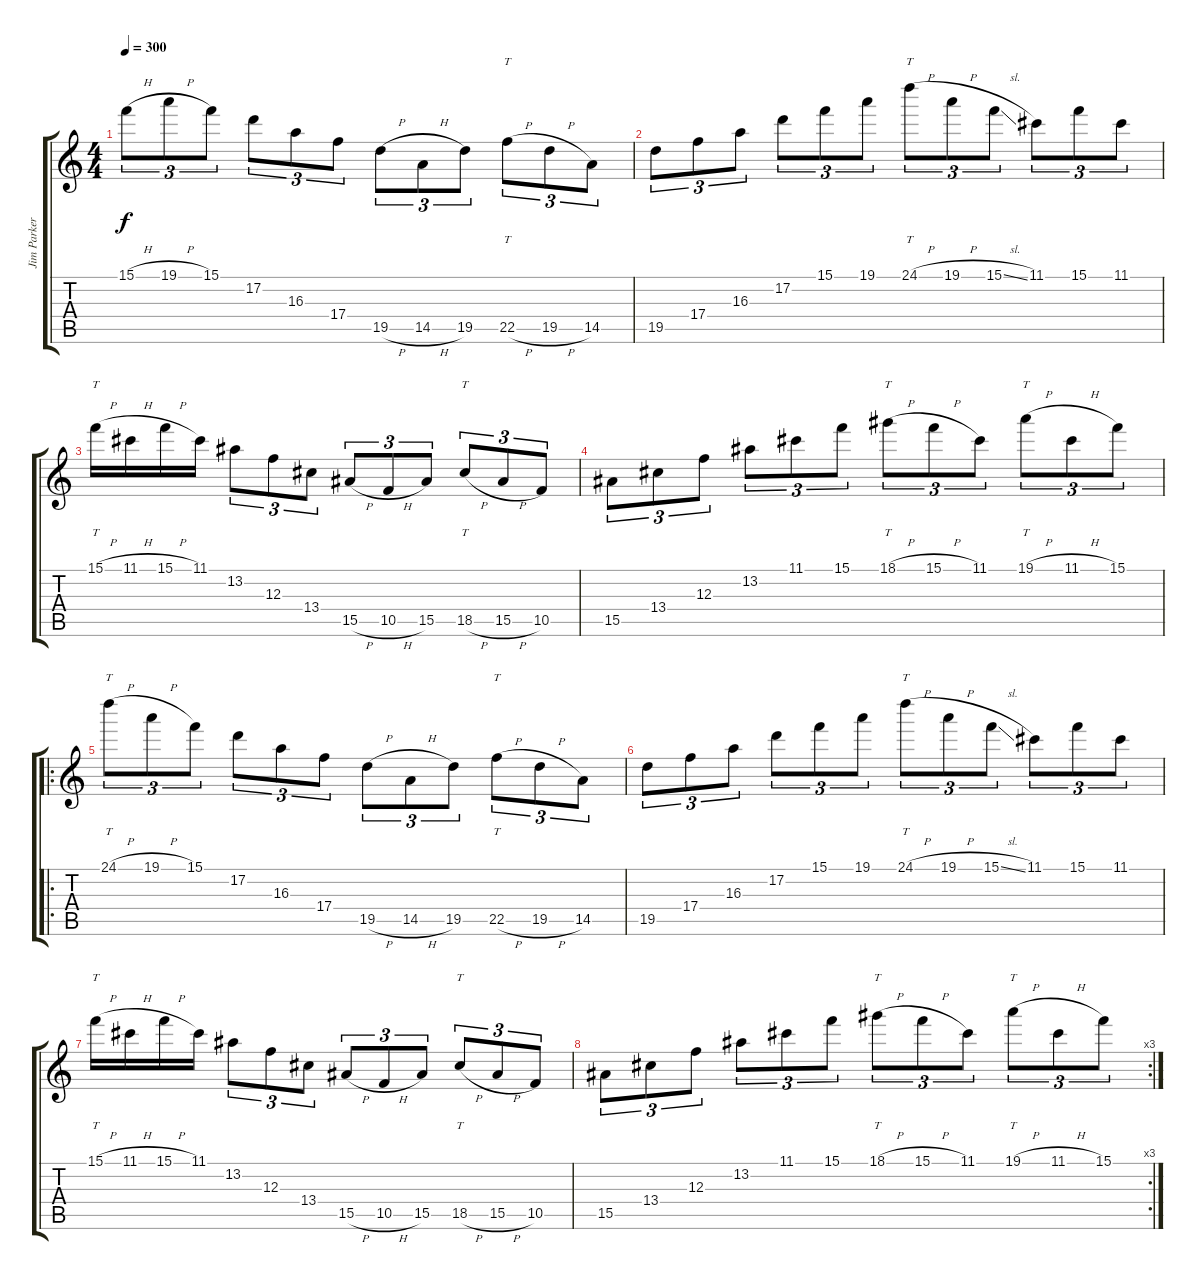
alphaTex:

\track ("Jim Parker" "Jim Parker") {instrument distortionguitar}
\staff {score tabs}
\tuning (D4 A3 F3 C3 G2 D2) {hide}
\ts (4 4)
\tempo 300
\clef g2
\ks c
15.1{h}.8{tu (3 2) dy f} 19.1{h}.8{tu (3 2)} 15.1.8{tu (3 2)} 17.2.8{tu (3 2)} 16.3.8{tu (3 2)} 17.4.8{tu (3 2)} 19.5{h}.8{tu (3 2)} 14.5{h}.8{tu (3 2)} 19.5.8{tu (3 2)} 22.5{h}.8{tt tu (3 2)} 19.5{h}.8{tu (3 2)} 14.5.8{tu (3 2)} |
19.5.8{tu (3 2)} 17.4.8{tu (3 2)} 16.3.8{tu (3 2)} 17.2.8{tu (3 2)} 15.1.8{tu (3 2)} 19.1.8{tu (3 2)} 24.1{h}.8{tt tu (3 2)} 19.1{h}.8{tu (3 2)} 15.1{sl}.8{tu (3 2)} 11.1.8{tu (3 2)} 15.1.8{tu (3 2)} 11.1.8{tu (3 2)} |
15.1{h}.16{tt} 11.1{h}.16 15.1{h}.16 11.1.16 13.2.8{tu (3 2)} 12.3.8{tu (3 2)} 13.4.8{tu (3 2)} 15.5{h}.8{tu (3 2)} 10.5{h}.8{tu (3 2)} 15.5.8{tu (3 2)} 18.5{h}.8{tt tu (3 2)} 15.5{h}.8{tu (3 2)} 10.5.8{tu (3 2)} |
15.5.8{tu (3 2)} 13.4.8{tu (3 2)} 12.3.8{tu (3 2)} 13.2.8{tu (3 2)} 11.1.8{tu (3 2)} 15.1.8{tu (3 2)} 18.1{h}.8{tt tu (3 2)} 15.1{h}.8{tu (3 2)} 11.1.8{tu (3 2)} 19.1{h}.8{tt tu (3 2)} 11.1{h}.8{tu (3 2)} 15.1.8{tu (3 2)} |
\ro
24.1{h}.8{tt tu (3 2)} 19.1{h}.8{tu (3 2)} 15.1.8{tu (3 2)} 17.2.8{tu (3 2)} 16.3.8{tu (3 2)} 17.4.8{tu (3 2)} 19.5{h}.8{tu (3 2)} 14.5{h}.8{tu (3 2)} 19.5.8{tu (3 2)} 22.5{h}.8{tt tu (3 2)} 19.5{h}.8{tu (3 2)} 14.5.8{tu (3 2)} |
19.5.8{tu (3 2)} 17.4.8{tu (3 2)} 16.3.8{tu (3 2)} 17.2.8{tu (3 2)} 15.1.8{tu (3 2)} 19.1.8{tu (3 2)} 24.1{h}.8{tt tu (3 2)} 19.1{h}.8{tu (3 2)} 15.1{sl}.8{tu (3 2)} 11.1.8{tu (3 2)} 15.1.8{tu (3 2)} 11.1.8{tu (3 2)} |
15.1{h}.16{tt} 11.1{h}.16 15.1{h}.16 11.1.16 13.2.8{tu (3 2)} 12.3.8{tu (3 2)} 13.4.8{tu (3 2)} 15.5{h}.8{tu (3 2)} 10.5{h}.8{tu (3 2)} 15.5.8{tu (3 2)} 18.5{h}.8{tt tu (3 2)} 15.5{h}.8{tu (3 2)} 10.5.8{tu (3 2)} |
\rc 3
15.5.8{tu (3 2)} 13.4.8{tu (3 2)} 12.3.8{tu (3 2)} 13.2.8{tu (3 2)} 11.1.8{tu (3 2)} 15.1.8{tu (3 2)} 18.1{h}.8{tt tu (3 2)} 15.1{h}.8{tu (3 2)} 11.1.8{tu (3 2)} 19.1{h}.8{tt tu (3 2)} 11.1{h}.8{tu (3 2)} 15.1.8{tu (3 2)}
